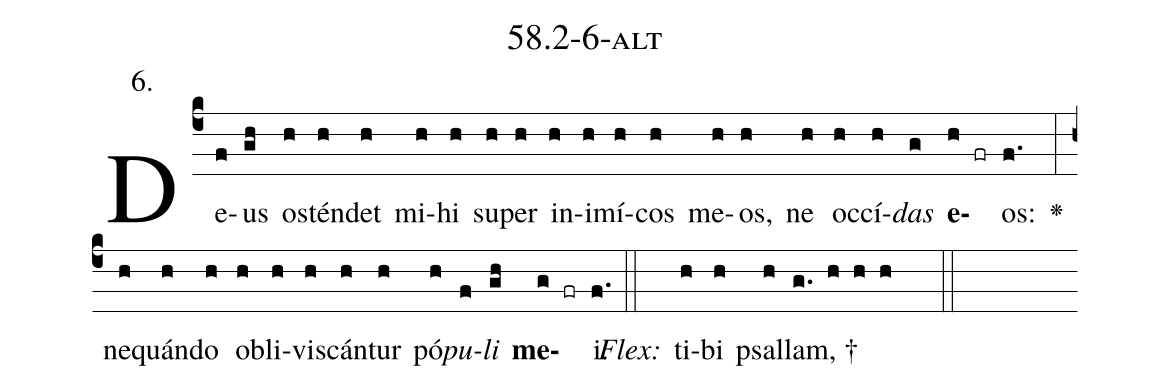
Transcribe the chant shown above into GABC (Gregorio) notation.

name: 58.2-6-alt;
annotation: 6.;
%%
(c4)De(f)us(gh) os(h)tén(h)det(h) mi(h)hi(h) su(h)per(h) in(h)i(h)mí(h)cos(h) me(h)os,(h) ne(h) oc(h)cí(h)<i>das</i>(g) <b>e</b>(h fr)os:(f.) <v>\greheightstar</v>(:) ne(h)quán(h)do(h) ob(h)li(h)vis(h)cán(h)tur(h) pó(h)<i>pu</i>(f)<i>li</i>(gh) <b>me</b>(g fr)i.(f.) (::)
<i>Flex:</i>()  ti(h)bi(h) psal(h)lam, †(g. h h h  ::)

%E(h) u(h) o(f) u(gh) a(g) e.(f.) (::)
